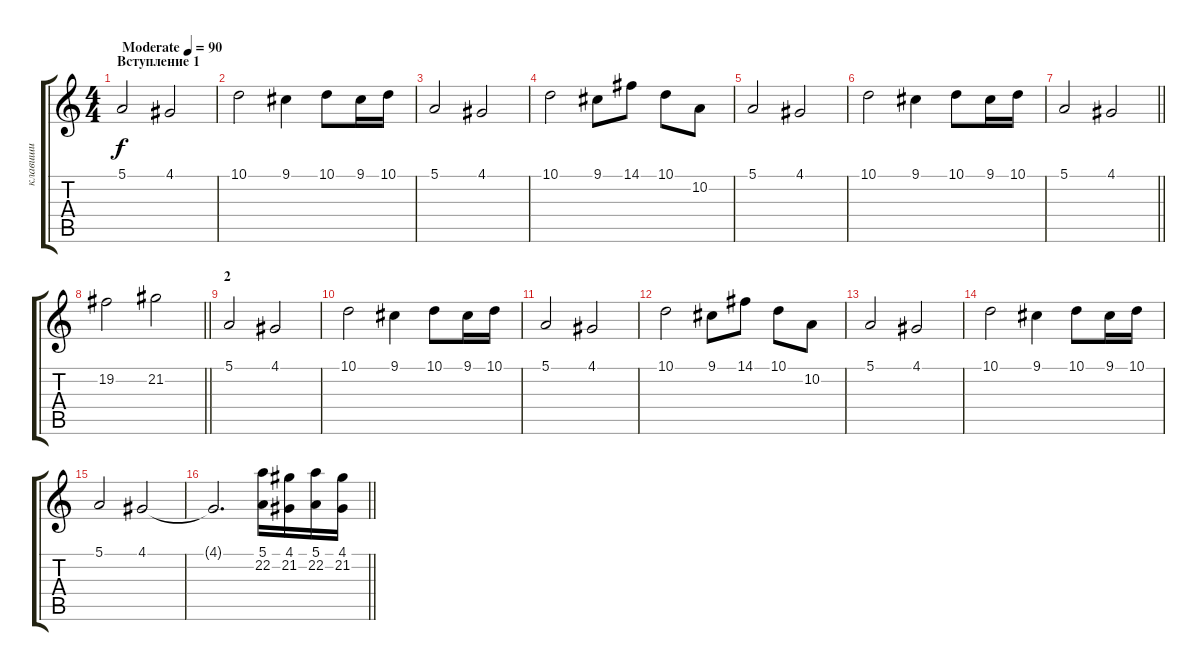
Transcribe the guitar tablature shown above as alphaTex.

\track ("клавиши" "клавиши") {instrument stringensemble1}
\staff {score tabs}
\tuning (E4 B3 G3 D3 A2 D2) {hide}
\ts (4 4)
\section ("" "Вступление 1")
\tempo (90 "Moderate")
\clef g2
\ks c
5.1.2{dy f instrument stringensemble1} 4.1.2 |
10.1.2 9.1.4 10.1.8 9.1.16 10.1.16 |
5.1.2 4.1.2 |
10.1.2 9.1.8 14.1.8 10.1.8 10.2.8 |
5.1.2 4.1.2 |
10.1.2 9.1.4 10.1.8 9.1.16 10.1.16 |
\barLineRight lightlight
5.1.2 4.1.2 |
\barLineRight lightlight
19.2.2 21.2.2 |
\section ("" "2")
5.1.2 4.1.2 |
10.1.2 9.1.4 10.1.8 9.1.16 10.1.16 |
5.1.2 4.1.2 |
10.1.2 9.1.8 14.1.8 10.1.8 10.2.8 |
5.1.2 4.1.2 |
10.1.2 9.1.4 10.1.8 9.1.16 10.1.16 |
5.1.2 4.1.2 |
\barLineRight lightlight
4.1{t}.2{d} (5.1 22.2).16{volume 16} (4.1 21.2).16 (5.1 22.2).16 (4.1 21.2).16
